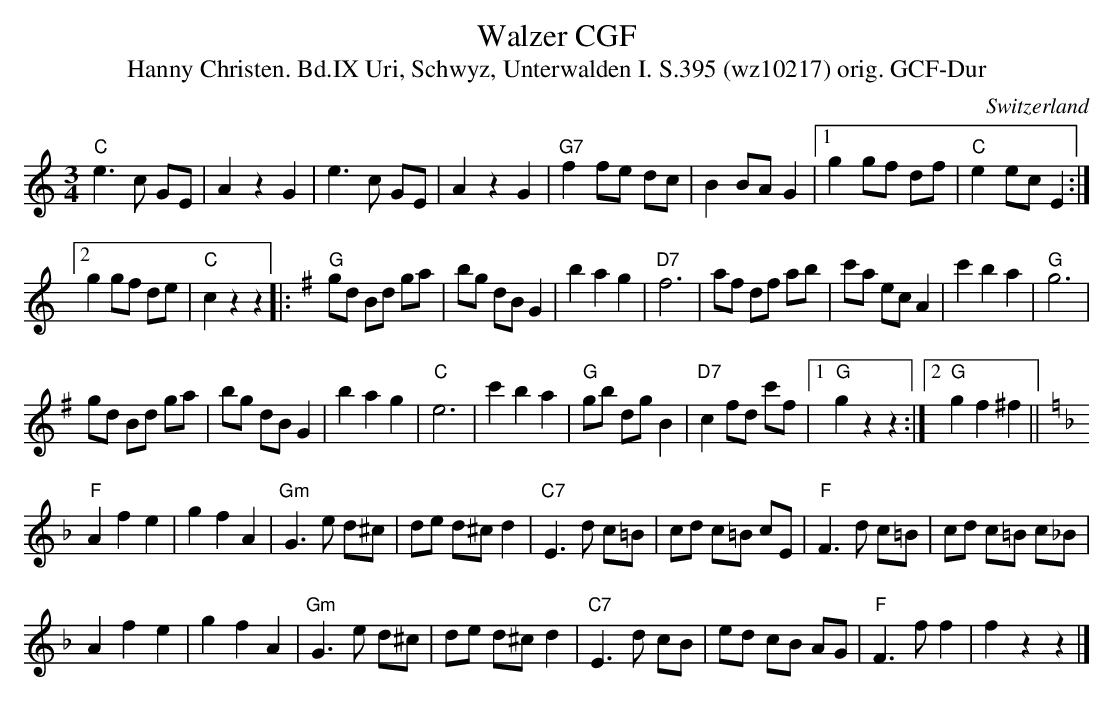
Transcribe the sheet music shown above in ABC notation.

X:1
T: Walzer CGF
T:Hanny Christen. Bd.IX Uri, Schwyz, Unterwalden I. S.395 (wz10217) orig. GCF-Dur
M:3/4
L:1/8
O:Switzerland
K:C major
"C"e3c GE | A2z2G2 | e3c GE | A2z2G2 | "G7"f2 fe dc | B2 BA G2 |1 g2 gf df | "C"e2 ec E2 :|2
g2 gf de | "C"c2 z2z2 |: [K:G] "G"gd Bd ga | bg dB G2 | b2a2 g2 | "D7"f6 | af df ab | c'a ec A2 | c'2b2a2 | "G"g6 |
gd Bd ga | bg dB G2 | b2a2g2 | "C"e6 | c'2b2a2 | "G"gb dg B2 | "D7"c2 fd c'f |1 "G"g2 z2z2 :|2 "G"g2f2^f2 || [K:F]
"F"A2f2e2 | g2f2A2 | "Gm"G3e d^c | de d^c d2 | "C7"E3d c=B | cd c=B cE | "F"F3d c=B | cd c=B c_B |
A2f2e2 | g2f2A2 | "Gm"G3e d^c | de d^c d2 | "C7"E3d cB | ed cB AG | "F"F3f f2 | f2 z2z2 |]
